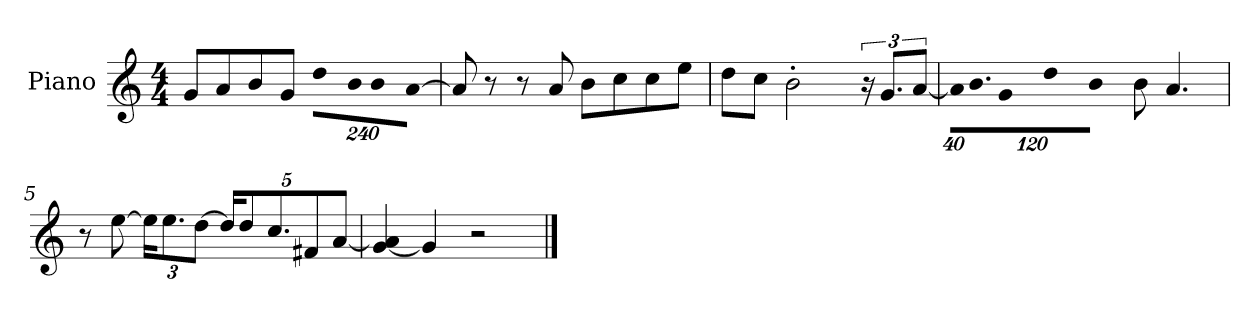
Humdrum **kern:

**kern
*part1
*staff1
*I"Piano
*I'P-no
*clefG2
*k[]
*M4/4
*MM90
=1
8g/L
8a/
8b/
8g/J
*Xbrackettup
!LO:N:vis=8
960%137dd\L
!LO:N:vis=16
1920%137b\K
!LO:N:vis=8
960%137b\
!LO:N:vis=8
[960%137a\J
=2
8a/]
8r
8r
8a/
8b\L
8cc\
8cc\
8ee\J
=3
8dd\L
8cc\J
2b'\
*brackettup
24r
12.g/L
[12a/J
=4
*Xbrackettup
!LO:N:vis=32
640%23a\KLL]
!LO:N:vis=16.
960%103b\J
!LO:N:vis=8
960%137g\
!LO:N:vis=8
960%137dd\
!LO:N:vis=16
1920%137b\Jk
8b\
4.a/
!!LO:LB:g=z
=5
8r
[8ee\
24ee\KL]
12.ee\
[12dd\J
20dd/KL]
10dd/
10.cc/
10f#X/
[10a/J
=6
[4g/ 4a/]
4g/]
2r
==
*-
